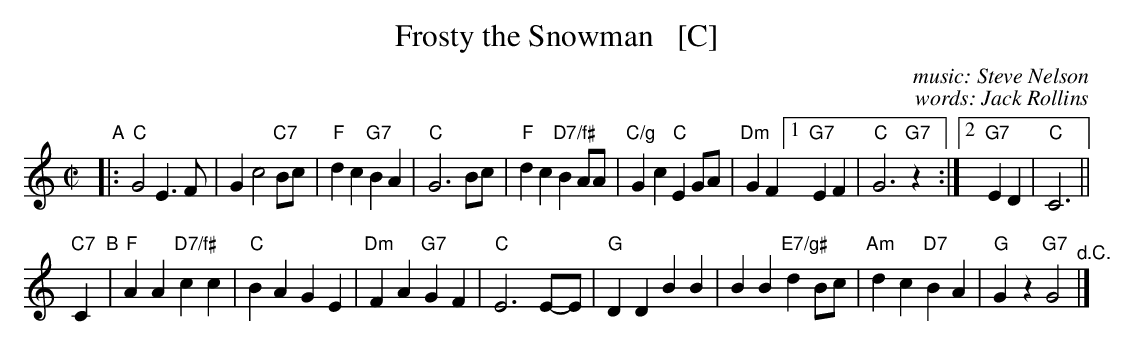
X:1
T: Frosty the Snowman   [C]
C: music: Steve Nelson
C: words: Jack Rollins
M: C|
L: 1/8
K: C
"A"|:\
"C"G4 E3F | G2 c4 "C7"Bc |\
"F"d2c2 "G7"B2A2 | "C"G6 Bc |\
"F"d2c2 "D7/f#"B2AA | "C/g"G2c2 "C"E2GA |\
"Dm"G2F2 [1 "G7"E2F2 | "C"G6 "G7"z2 :|\
         [2 "G7"E2D2 | "C"C6 ||
"C7"C2 "B"|\
"F"A2A2 "D7/f#"c2c2 | "C"B2A2 G2E2 |\
"Dm"F2A2 "G7"G2F2 | "C"E6 E-E |\
"G"D2D2 B2B2 | B2B2 "E7/g#"d2Bc |\
"Am"d2c2 "D7"B2A2 | "G"G2z2 "G7"G4 "^d.C."|]
